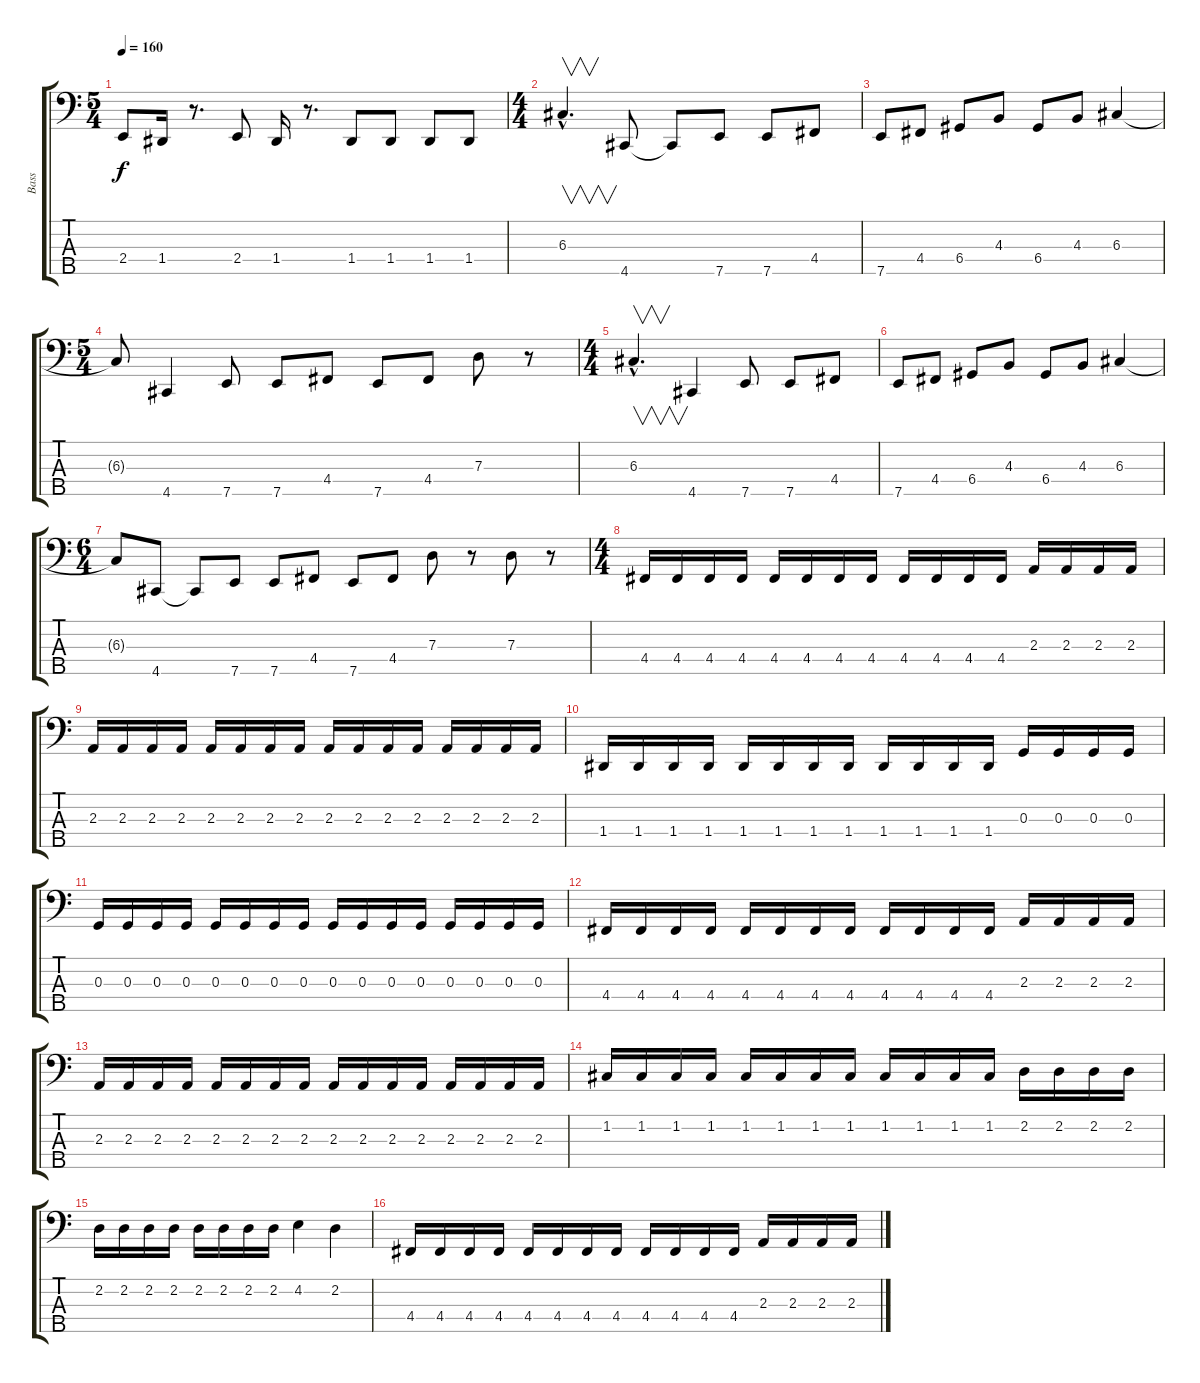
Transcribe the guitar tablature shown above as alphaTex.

\track ("Bass" "Bass") {instrument electricbasspick}
\staff {score tabs}
\tuning (F2 C2 G1 D1 A0) {hide}
\ts (5 4)
\tempo 160
\clef f4
\ks c
2.4.8{dy f} 1.4.16 r.8{d} 2.4.8 1.4.16 r.8{d} 1.4.8 1.4.8 1.4.8 1.4.8 |
\ts (4 4)
6.3{hac}.4{v d} 4.5.8 4.5{t}.8 7.5.8 7.5.8 4.4.8 |
7.5.8 4.4.8 6.4.8 4.3.8 6.4.8 4.3.8 6.3.4 |
\ts (5 4)
6.3{t}.8 4.5.4 7.5.8 7.5.8 4.4.8 7.5.8 4.4.8 7.3.8 r.8 |
\ts (4 4)
6.3{hac}.4{v d} 4.5.4 7.5.8 7.5.8 4.4.8 |
7.5.8 4.4.8 6.4.8 4.3.8 6.4.8 4.3.8 6.3.4 |
\ts (6 4)
6.3{t}.8 4.5.8 4.5{t}.8 7.5.8 7.5.8 4.4.8 7.5.8 4.4.8 7.3.8 r.8 7.3.8 r.8 |
\ts (4 4)
4.4.16 4.4.16 4.4.16 4.4.16 4.4.16 4.4.16 4.4.16 4.4.16 4.4.16 4.4.16 4.4.16 4.4.16 2.3.16 2.3.16 2.3.16 2.3.16 |
2.3.16 2.3.16 2.3.16 2.3.16 2.3.16 2.3.16 2.3.16 2.3.16 2.3.16 2.3.16 2.3.16 2.3.16 2.3.16 2.3.16 2.3.16 2.3.16 |
1.4.16 1.4.16 1.4.16 1.4.16 1.4.16 1.4.16 1.4.16 1.4.16 1.4.16 1.4.16 1.4.16 1.4.16 0.3.16 0.3.16 0.3.16 0.3.16 |
0.3.16 0.3.16 0.3.16 0.3.16 0.3.16 0.3.16 0.3.16 0.3.16 0.3.16 0.3.16 0.3.16 0.3.16 0.3.16 0.3.16 0.3.16 0.3.16 |
4.4.16 4.4.16 4.4.16 4.4.16 4.4.16 4.4.16 4.4.16 4.4.16 4.4.16 4.4.16 4.4.16 4.4.16 2.3.16 2.3.16 2.3.16 2.3.16 |
2.3.16 2.3.16 2.3.16 2.3.16 2.3.16 2.3.16 2.3.16 2.3.16 2.3.16 2.3.16 2.3.16 2.3.16 2.3.16 2.3.16 2.3.16 2.3.16 |
1.2.16 1.2.16 1.2.16 1.2.16 1.2.16 1.2.16 1.2.16 1.2.16 1.2.16 1.2.16 1.2.16 1.2.16 2.2.16 2.2.16 2.2.16 2.2.16 |
2.2.16 2.2.16 2.2.16 2.2.16 2.2.16 2.2.16 2.2.16 2.2.16 4.2.4 2.2.4 |
4.4.16 4.4.16 4.4.16 4.4.16 4.4.16 4.4.16 4.4.16 4.4.16 4.4.16 4.4.16 4.4.16 4.4.16 2.3.16 2.3.16 2.3.16 2.3.16
